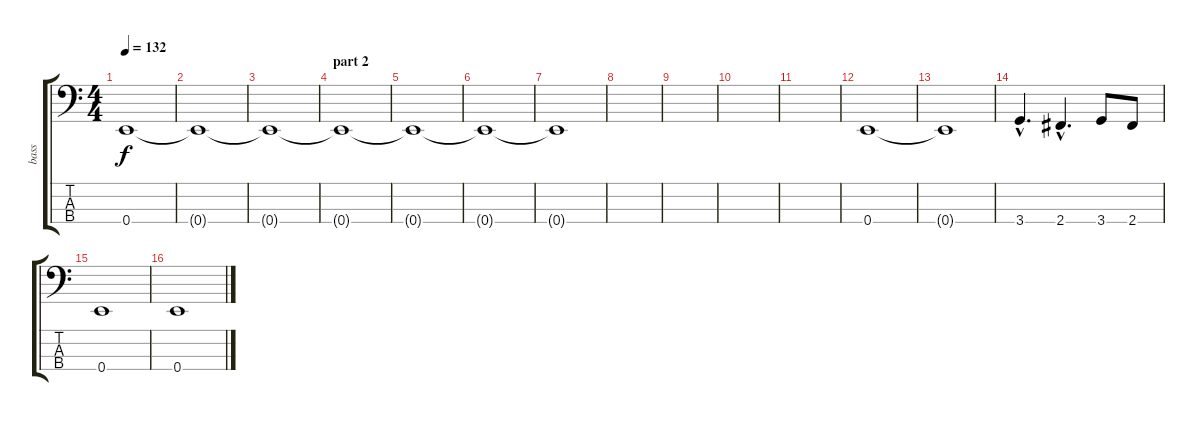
\track ("bass" "bass") {instrument electricbassfinger}
\staff {score tabs}
\tuning (G2 D2 A1 E1) {hide}
\ts (4 4)
\tempo 132
\clef f4
\ks c
0.4{t}.1{dy f} |
0.4{t}.1 |
0.4{t}.1 |
\section ("" "part 2")
0.4{t}.1{volume 0} |
0.4{t}.1 |
0.4{t}.1 |
0.4{t}.1 |
|
|
|
|
0.4.1 |
0.4{t}.1 |
3.4{hac}.4{d} 2.4{hac}.4{d} 3.4.8 2.4.8 |
0.4.1 |
0.4.1
